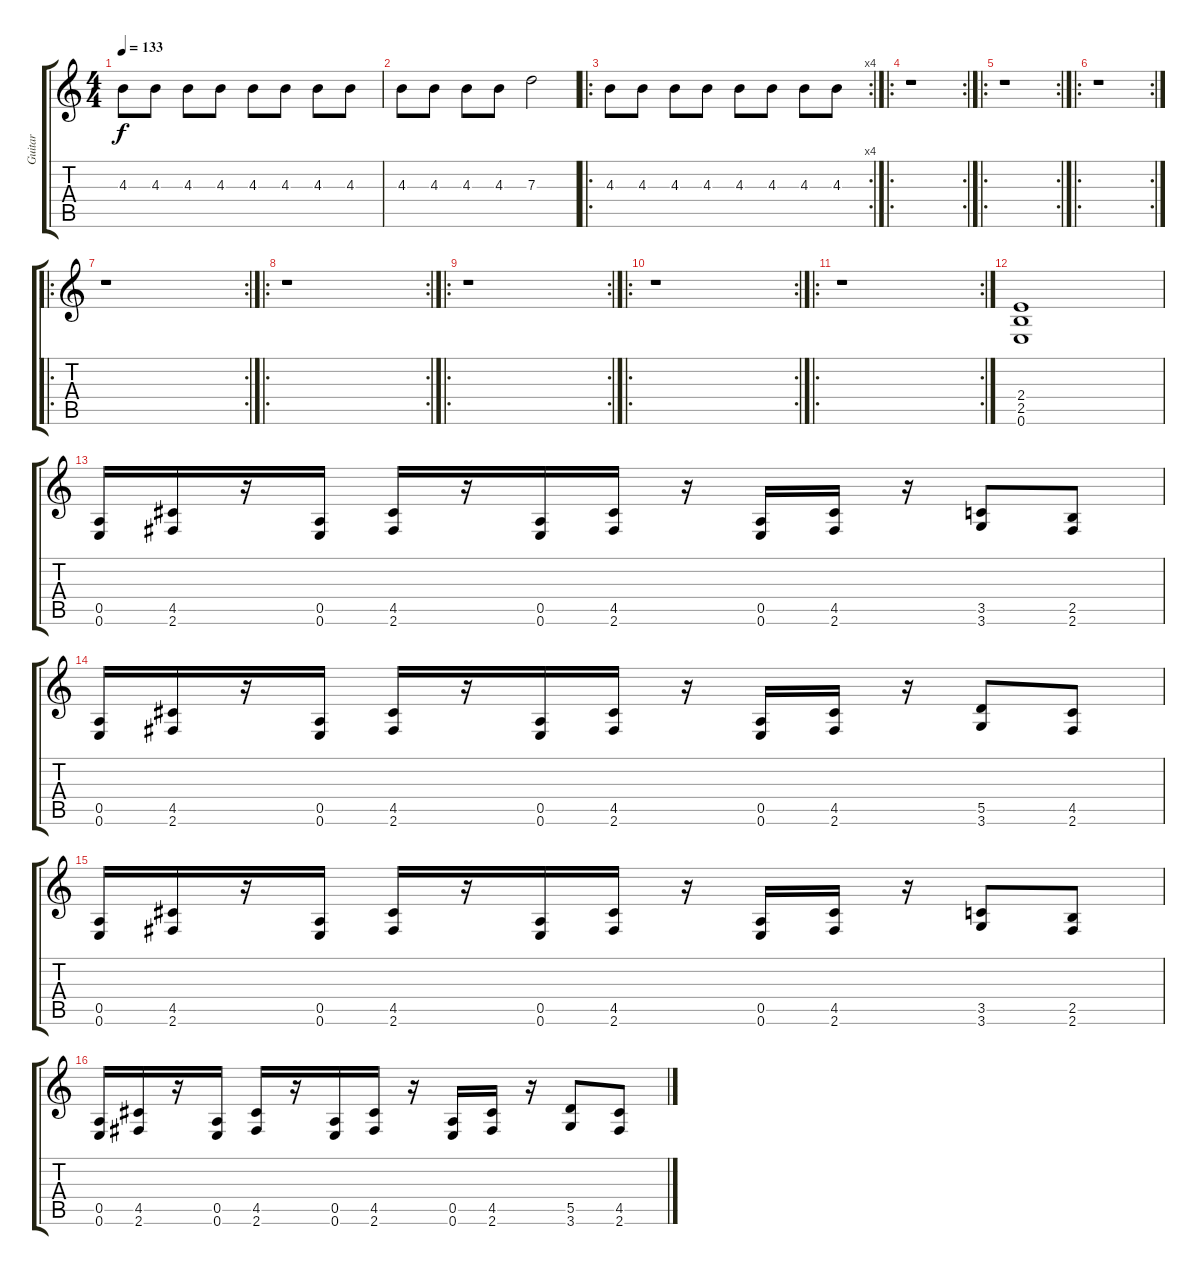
\track ("Guitar" "Guitar") {instrument distortionguitar}
\staff {score tabs}
\tuning (E4 B3 G3 D3 A2 E2) {hide}
\ts (4 4)
\tempo 133
\clef g2
\ks c
4.3.8{dy f} 4.3.8 4.3.8 4.3.8 4.3.8 4.3.8 4.3.8 4.3.8 |
4.3.8 4.3.8 4.3.8 4.3.8 7.3.2 |
\ro
\rc 4
4.3.8 4.3.8 4.3.8 4.3.8 4.3.8 4.3.8 4.3.8 4.3.8 |
\ro
\rc 2
r.1 |
\ro
\rc 2
r.1 |
\ro
\rc 2
r.1 |
\ro
\rc 2
r.1 |
\ro
\rc 2
r.1 |
\ro
\rc 2
r.1 |
\ro
\rc 2
r.1 |
\ro
\rc 2
r.1 |
(2.4 2.5 0.6).1 |
(0.5 0.6).16 (4.5 2.6).16 r.16 (0.5 0.6).16 (4.5 2.6).16 r.16 (0.5 0.6).16 (4.5 2.6).16 r.16 (0.5 0.6).16 (4.5 2.6).16 r.16 (3.5 3.6).8 (2.5 2.6).8 |
(0.5 0.6).16 (4.5 2.6).16 r.16 (0.5 0.6).16 (4.5 2.6).16 r.16 (0.5 0.6).16 (4.5 2.6).16 r.16 (0.5 0.6).16 (4.5 2.6).16 r.16 (5.5 3.6).8 (4.5 2.6).8 |
(0.5 0.6).16 (4.5 2.6).16 r.16 (0.5 0.6).16 (4.5 2.6).16 r.16 (0.5 0.6).16 (4.5 2.6).16 r.16 (0.5 0.6).16 (4.5 2.6).16 r.16 (3.5 3.6).8 (2.5 2.6).8 |
(0.5 0.6).16 (4.5 2.6).16 r.16 (0.5 0.6).16 (4.5 2.6).16 r.16 (0.5 0.6).16 (4.5 2.6).16 r.16 (0.5 0.6).16 (4.5 2.6).16 r.16 (5.5 3.6).8 (4.5 2.6).8
